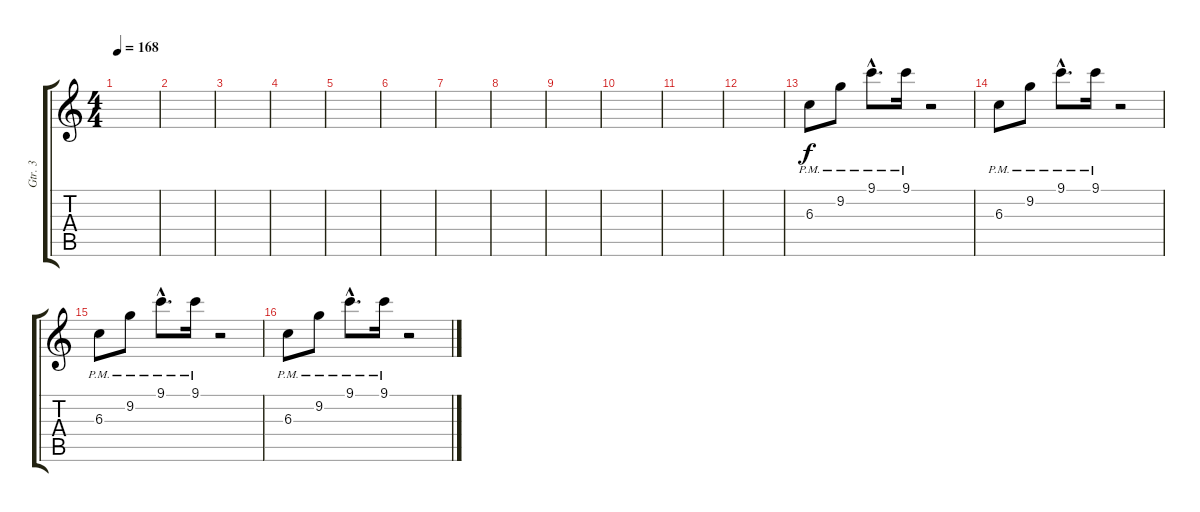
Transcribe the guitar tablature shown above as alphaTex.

\track ("Gtr. 3" "Gtr. 3") {instrument distortionguitar}
\staff {score tabs}
\tuning (Eb4 Bb3 Gb3 Db3 Ab2 Db2) {hide}
\ts (4 4)
\tempo 168
\clef g2
\ks aminor
|
|
|
|
|
|
|
|
|
|
|
|
6.3{pm}.8 9.2{pm}.8 9.1{hac pm}.8{d} 9.1{pm}.16 r.2 |
6.3{pm}.8 9.2{pm}.8 9.1{hac pm}.8{d} 9.1{pm}.16 r.2 |
6.3{pm}.8 9.2{pm}.8 9.1{hac pm}.8{d} 9.1{pm}.16 r.2 |
6.3{pm}.8 9.2{pm}.8 9.1{hac pm}.8{d} 9.1{pm}.16 r.2
